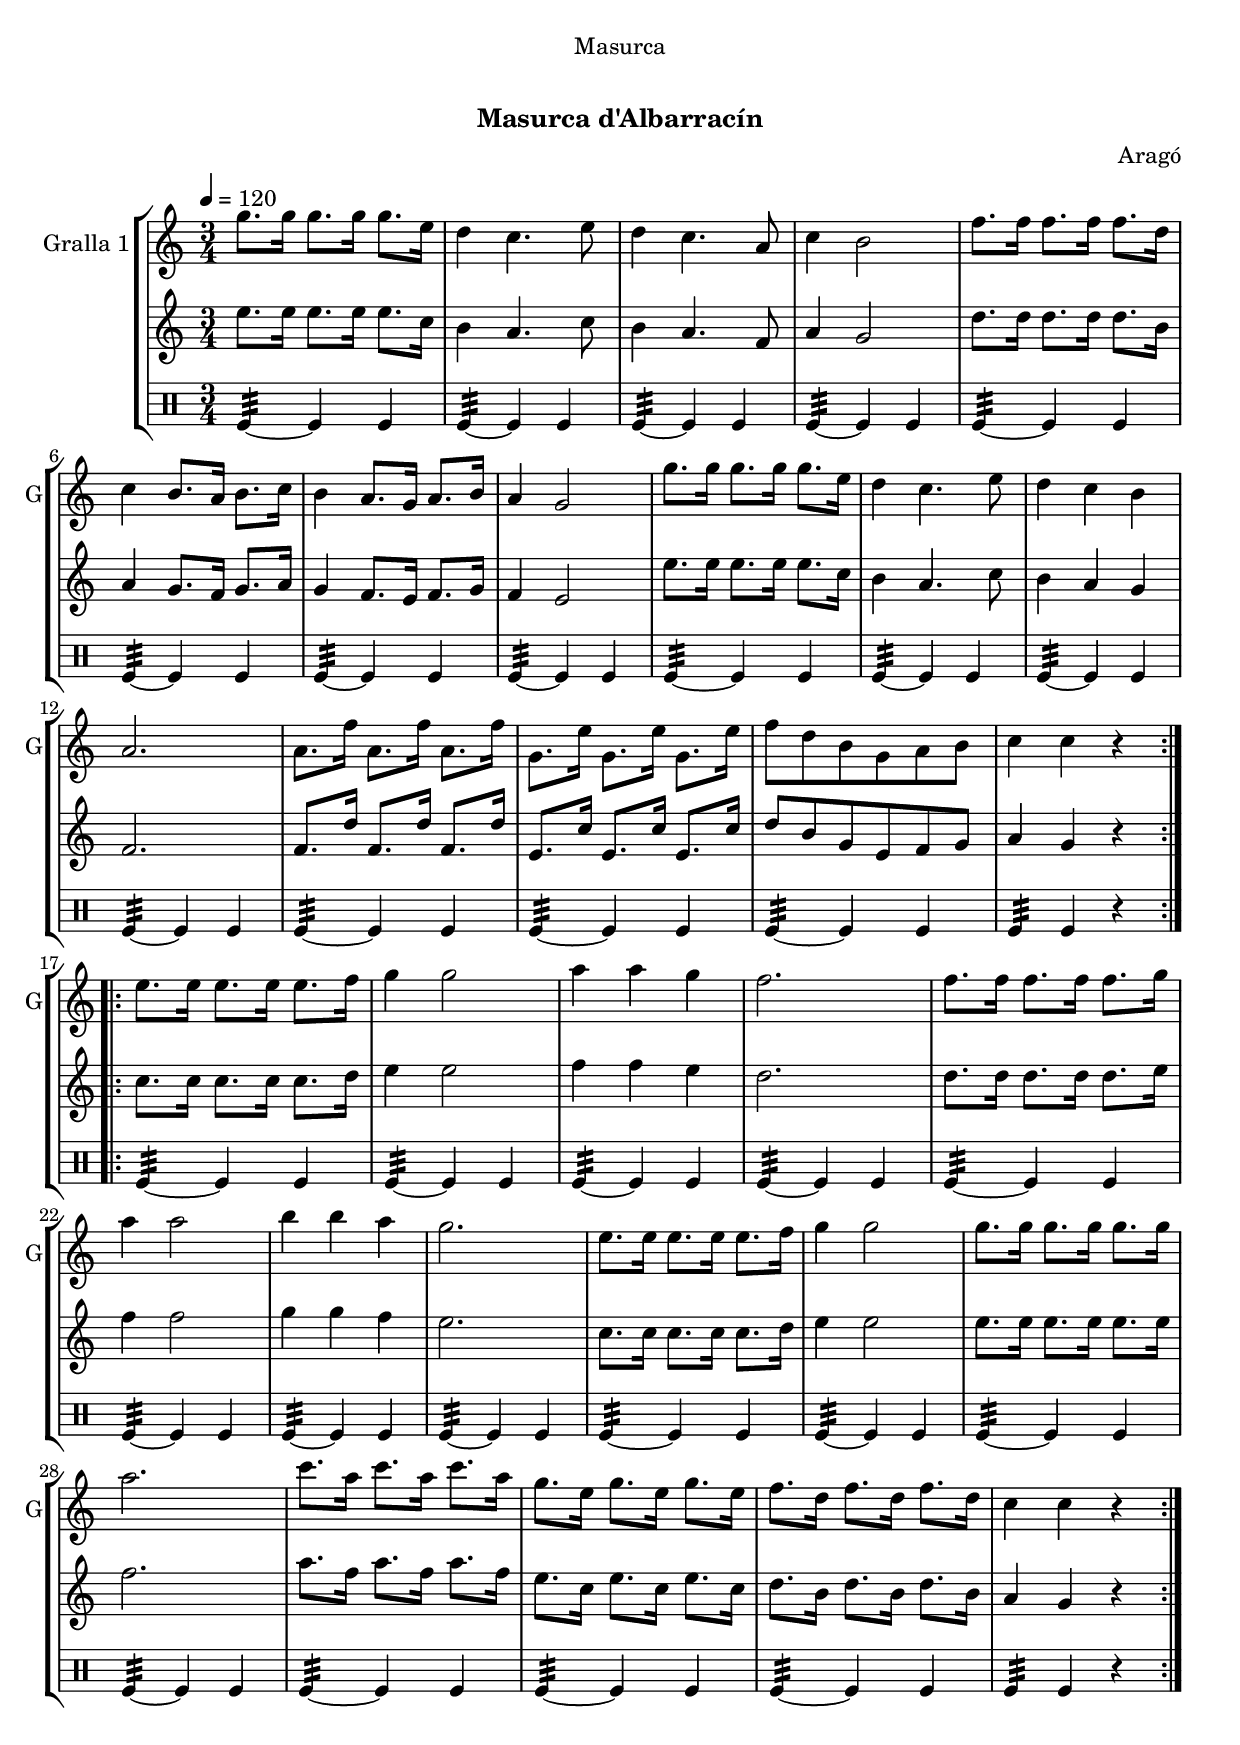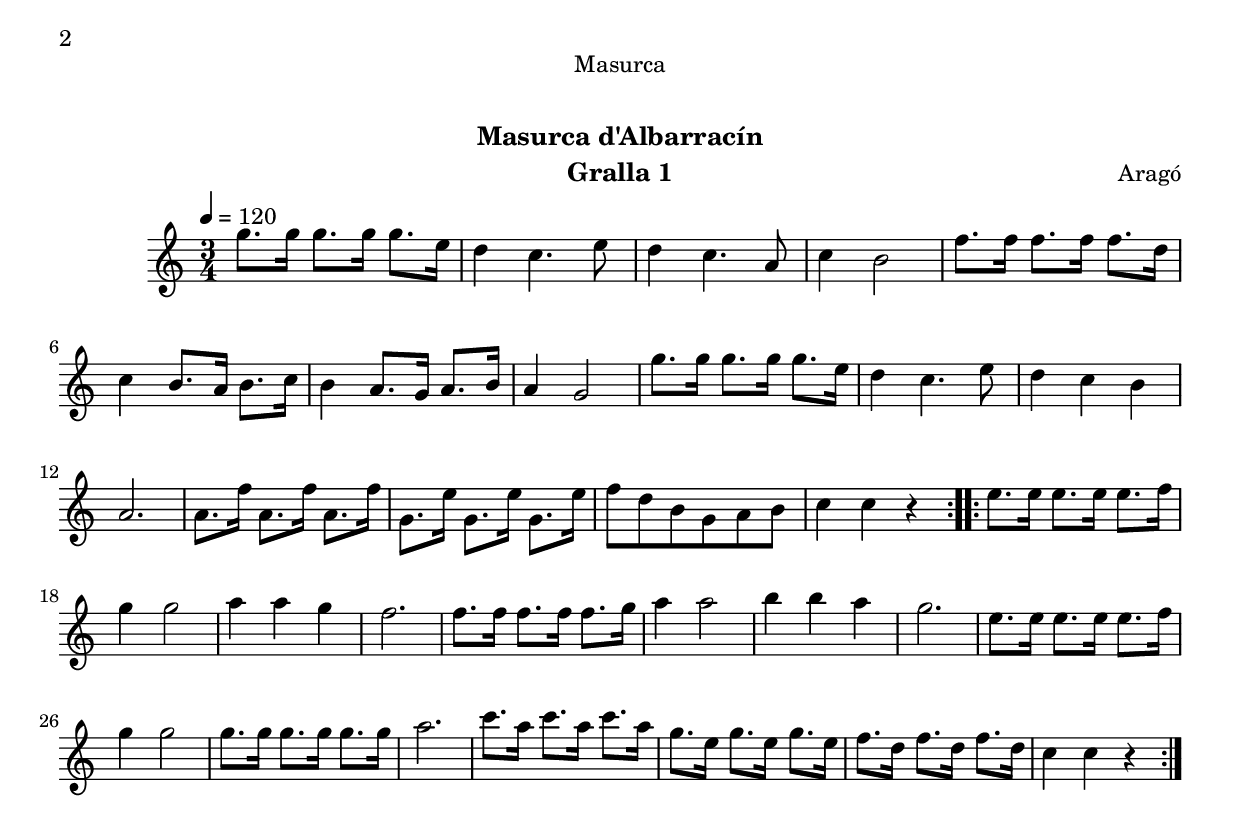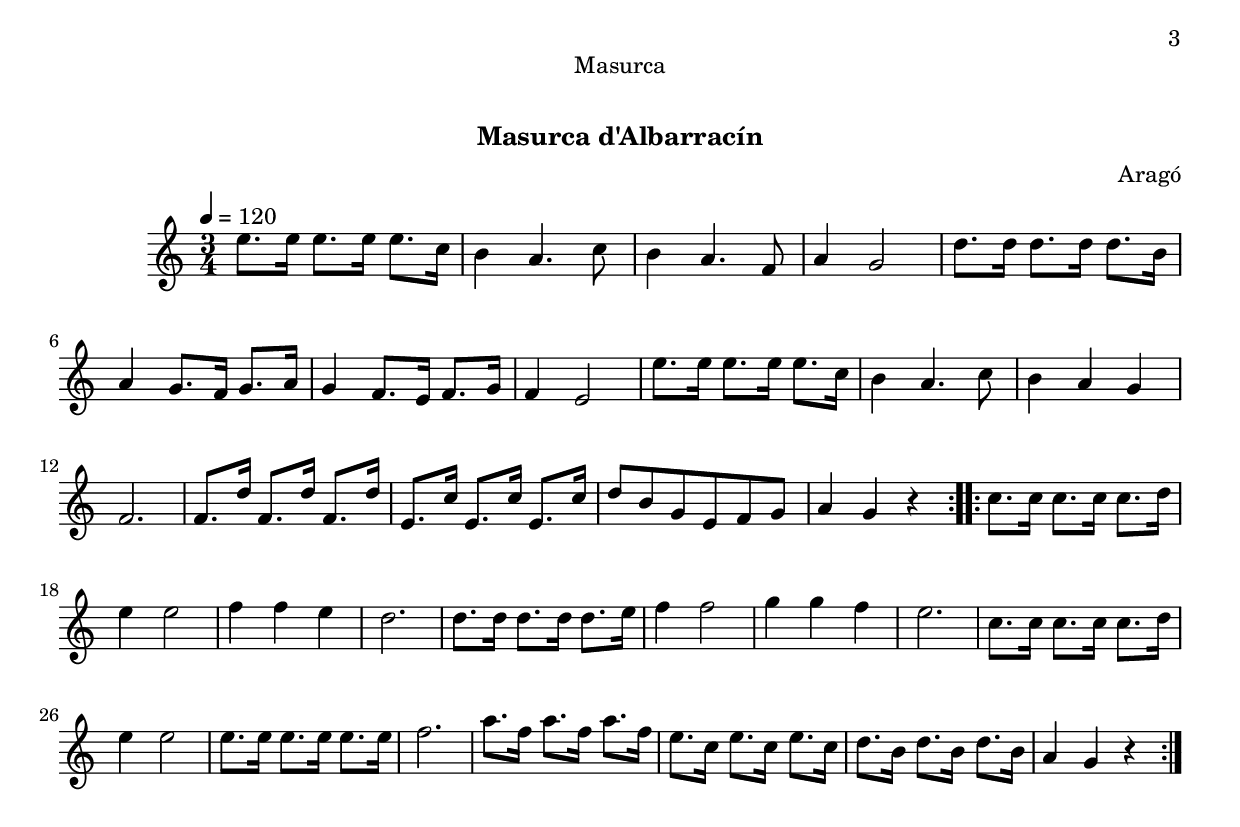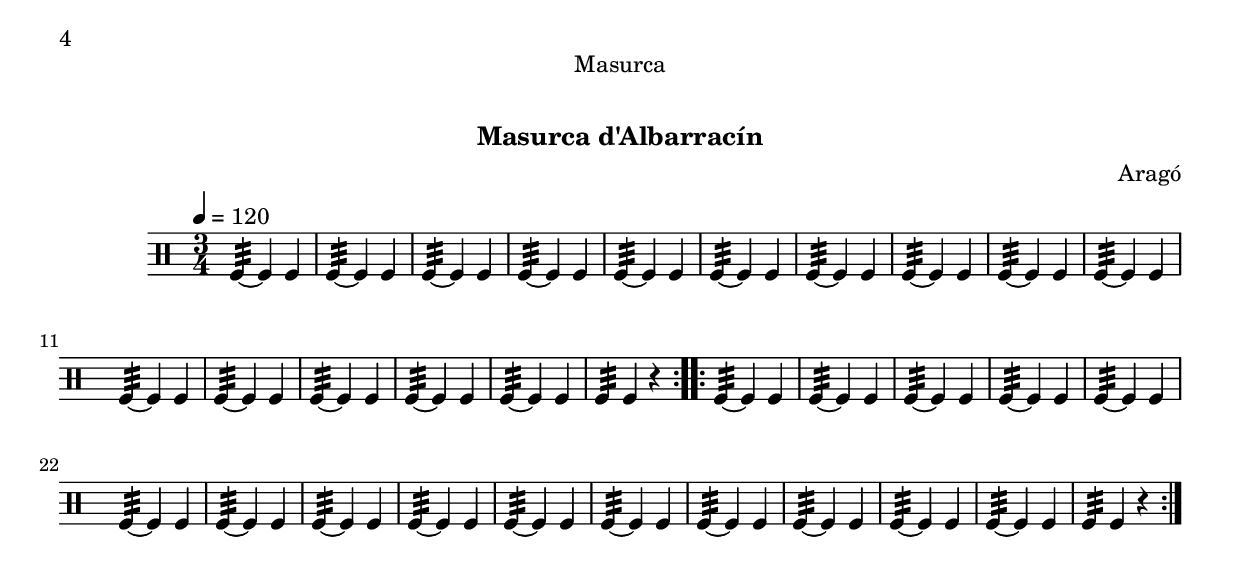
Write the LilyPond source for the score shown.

\version "2.22.1"

\header {
  dedication="Masurca"
  title="  "
  subtitle="Masurca d'Albarracín"
  subsubtitle=""
  poet=""
  meter=""
  piece=""
  composer="Aragó"
  arranger=""
  opus=""
  instrument=""
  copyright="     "
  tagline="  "
}

liniaroAa =
\relative g''
{
  \tempo 4=120
  \clef treble
  \key c \major
  \time 3/4
  \repeat volta 2 { g8. g16 g8. g16 g8. e16  |
  d4 c4. e8  |
  d4 c4. a8  |
  c4 b2  |
  %05
  f'8. f16 f8. f16 f8. d16  |
  c4 b8. a16 b8. c16  |
  b4 a8. g16 a8. b16  |
  a4 g2  |
  g'8. g16 g8. g16 g8. e16  |
  %10
  d4 c4. e8  |
  d4 c b  |
  a2.  |
  a8. f'16 a,8. f'16 a,8. f'16  |
  g,8. e'16 g,8. e'16 g,8. e'16  |
  %15
  f8 d b g a b  |
  c4 c r  | }
  \repeat volta 2 { e8. e16 e8. e16 e8. f16  |
  g4 g2  |
  a4 a g  |
  %20
  f2.  |
  f8. f16 f8. f16 f8. g16  |
  a4 a2  |
  b4 b a  |
  g2.  |
  %25
  e8. e16 e8. e16 e8. f16  |
  g4 g2  |
  g8. g16 g8. g16 g8. g16  |
  a2.  |
  c8. a16 c8. a16 c8. a16  |
  %30
  g8. e16 g8. e16 g8. e16  |
  f8. d16 f8. d16 f8. d16  |
  c4 c r  | }
}

liniaroAb =
\relative e''
{
  \tempo 4=120
  \clef treble
  \key c \major
  \time 3/4
  \repeat volta 2 { e8. e16 e8. e16 e8. c16  |
  b4 a4. c8  |
  b4 a4. f8  |
  a4 g2  |
  %05
  d'8. d16 d8. d16 d8. b16  |
  a4 g8. f16 g8. a16  |
  g4 f8. e16 f8. g16  |
  f4 e2  |
  e'8. e16 e8. e16 e8. c16  |
  %10
  b4 a4. c8  |
  b4 a g  |
  f2.  |
  f8. d'16 f,8. d'16 f,8. d'16  |
  e,8. c'16 e,8. c'16 e,8. c'16  |
  %15
  d8 b g e f g  |
  a4 g r  | }
  \repeat volta 2 { c8. c16 c8. c16 c8. d16  |
  e4 e2  |
  f4 f e  |
  %20
  d2.  |
  d8. d16 d8. d16 d8. e16  |
  f4 f2  |
  g4 g f  |
  e2.  |
  %25
  c8. c16 c8. c16 c8. d16  |
  e4 e2  |
  e8. e16 e8. e16 e8. e16  |
  f2.  |
  a8. f16 a8. f16 a8. f16  |
  %30
  e8. c16 e8. c16 e8. c16  |
  d8. b16 d8. b16 d8. b16  |
  a4 g r  | }
}

liniaroAc =
\drummode
{
  \tempo 4=120
  \time 3/4
  \repeat volta 2 { tomfl4:32 ~ tomfl tomfl  |
  tomfl4:32 ~ tomfl tomfl  |
  tomfl4:32 ~ tomfl tomfl  |
  tomfl4:32 ~ tomfl tomfl  |
  %05
  tomfl4:32 ~ tomfl tomfl  |
  tomfl4:32 ~ tomfl tomfl  |
  tomfl4:32 ~ tomfl tomfl  |
  tomfl4:32 ~ tomfl tomfl  |
  tomfl4:32 ~ tomfl tomfl  |
  %10
  tomfl4:32 ~ tomfl tomfl  |
  tomfl4:32 ~ tomfl tomfl  |
  tomfl4:32 ~ tomfl tomfl  |
  tomfl4:32 ~ tomfl tomfl  |
  tomfl4:32 ~ tomfl tomfl  |
  %15
  tomfl4:32 ~ tomfl tomfl  |
  tomfl4:32 tomfl r  | }
  \repeat volta 2 { tomfl4:32 ~ tomfl tomfl  |
  tomfl4:32 ~ tomfl tomfl  |
  tomfl4:32 ~ tomfl tomfl  |
  %20
  tomfl4:32 ~ tomfl tomfl  |
  tomfl4:32 ~ tomfl tomfl  |
  tomfl4:32 ~ tomfl tomfl  |
  tomfl4:32 ~ tomfl tomfl  |
  tomfl4:32 ~ tomfl tomfl  |
  %25
  tomfl4:32 ~ tomfl tomfl  |
  tomfl4:32 ~ tomfl tomfl  |
  tomfl4:32 ~ tomfl tomfl  |
  tomfl4:32 ~ tomfl tomfl  |
  tomfl4:32 ~ tomfl tomfl  |
  %30
  tomfl4:32 ~ tomfl tomfl  |
  tomfl4:32 ~ tomfl tomfl  |
  tomfl4:32 tomfl r  | }
}

\bookpart {
  \score {
    \new StaffGroup {
      \override Score.RehearsalMark #'self-alignment-X = #LEFT
      <<
        \new Staff \with {instrumentName = #"Gralla 1" shortInstrumentName = #"G"} \liniaroAa
        \new Staff \with {instrumentName = #"" shortInstrumentName = #" "} \liniaroAb
        \new DrumStaff \with {instrumentName = #"" shortInstrumentName = #" "} \liniaroAc
      >>
    }
    \layout {}
  }
  \score { \unfoldRepeats
    \new StaffGroup {
      \override Score.RehearsalMark #'self-alignment-X = #LEFT
      <<
        \new Staff \with {instrumentName = #"Gralla 1" shortInstrumentName = #"G"} \liniaroAa
        \new Staff \with {instrumentName = #"" shortInstrumentName = #" "} \liniaroAb
        \new DrumStaff \with {instrumentName = #"" shortInstrumentName = #" "} \liniaroAc
      >>
    }
    \midi {}
  }
}

\bookpart {
  \header {instrument="Gralla 1"}
  \score {
    \new StaffGroup {
      \override Score.RehearsalMark #'self-alignment-X = #LEFT
      <<
        \new Staff \liniaroAa
      >>
    }
    \layout {}
  }
  \score { \unfoldRepeats
    \new StaffGroup {
      \override Score.RehearsalMark #'self-alignment-X = #LEFT
      <<
        \new Staff \liniaroAa
      >>
    }
    \midi {}
  }
}

\bookpart {
  \header {instrument=""}
  \score {
    \new StaffGroup {
      \override Score.RehearsalMark #'self-alignment-X = #LEFT
      <<
        \new Staff \liniaroAb
      >>
    }
    \layout {}
  }
  \score { \unfoldRepeats
    \new StaffGroup {
      \override Score.RehearsalMark #'self-alignment-X = #LEFT
      <<
        \new Staff \liniaroAb
      >>
    }
    \midi {}
  }
}

\bookpart {
  \header {instrument=""}
  \score {
    \new StaffGroup {
      \override Score.RehearsalMark #'self-alignment-X = #LEFT
      <<
        \new DrumStaff \liniaroAc
      >>
    }
    \layout {}
  }
  \score { \unfoldRepeats
    \new StaffGroup {
      \override Score.RehearsalMark #'self-alignment-X = #LEFT
      <<
        \new DrumStaff \liniaroAc
      >>
    }
    \midi {}
  }
}

